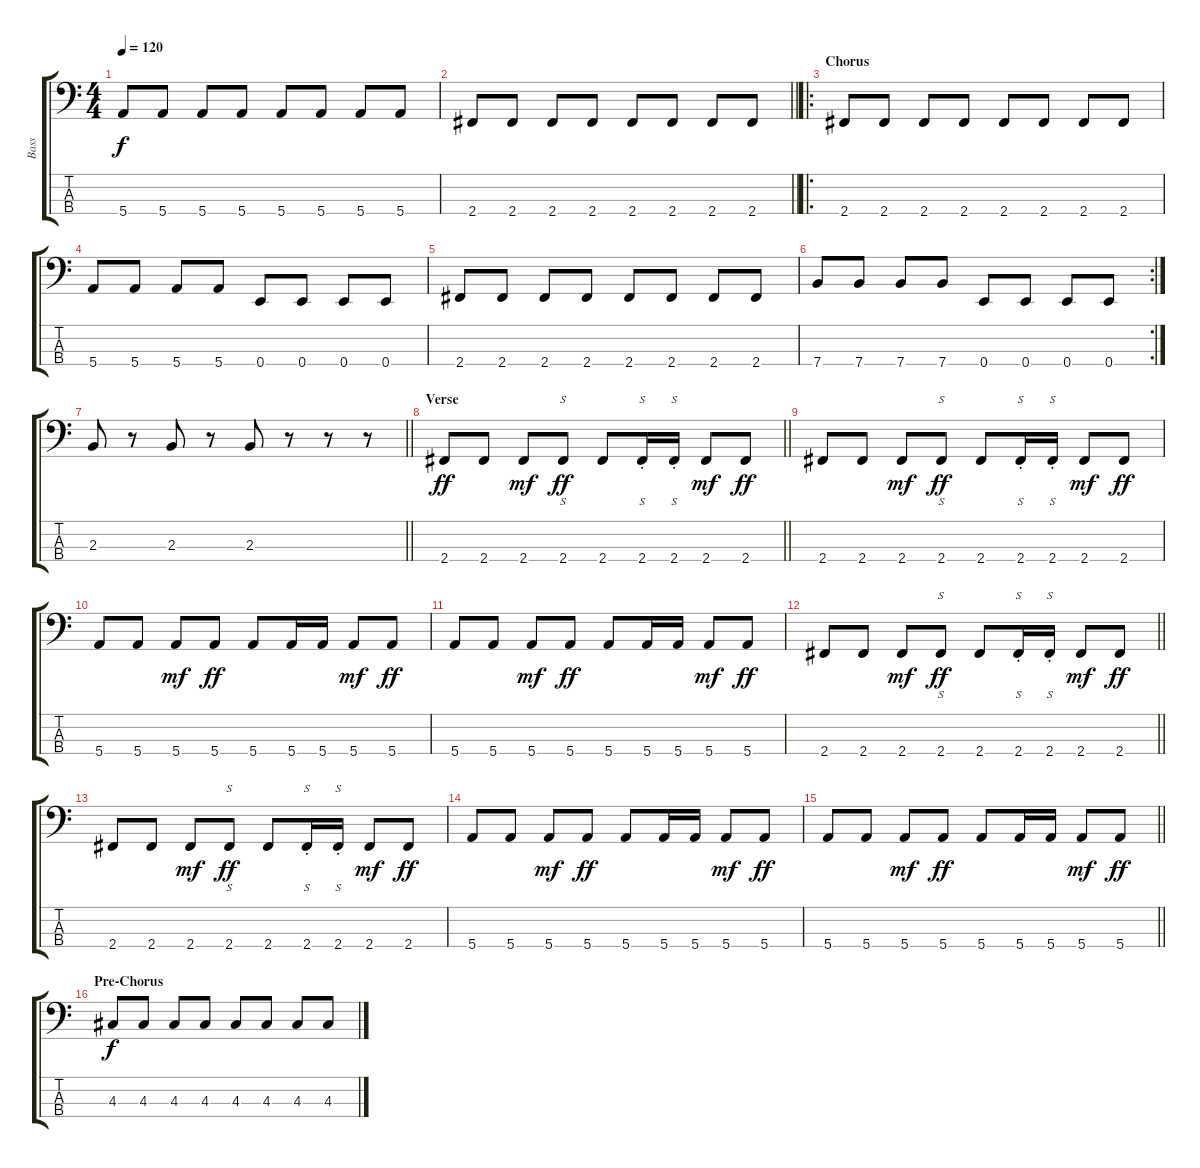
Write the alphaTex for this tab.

\track ("Bass" "Bass") {instrument electricbasspick}
\staff {score tabs}
\tuning (G2 D2 A1 E1) {hide}
\ts (4 4)
\tempo 120
\clef f4
\ks c
5.4.8{dy f} 5.4.8 5.4.8 5.4.8 5.4.8 5.4.8 5.4.8 5.4.8 |
\barLineRight lightlight
2.4.8 2.4.8 2.4.8 2.4.8 2.4.8 2.4.8 2.4.8 2.4.8 |
\ro
\section ("" "Chorus")
2.4.8 2.4.8 2.4.8 2.4.8 2.4.8 2.4.8 2.4.8 2.4.8 |
5.4.8 5.4.8 5.4.8 5.4.8 0.4.8 0.4.8 0.4.8 0.4.8 |
2.4.8 2.4.8 2.4.8 2.4.8 2.4.8 2.4.8 2.4.8 2.4.8 |
\rc 2
7.4.8 7.4.8 7.4.8 7.4.8 0.4.8 0.4.8 0.4.8 0.4.8 |
\barLineRight lightlight
2.3.8 r.8 2.3.8 r.8 2.3.8 r.8 r.8 r.8 |
\section ("" "Verse")
\barLineRight lightlight
2.4.8{dy ff} 2.4.8 2.4.8{dy mf} 2.4.8{s dy ff} 2.4.8 2.4{st}.16{s} 2.4{st}.16{s} 2.4.8{dy mf} 2.4.8{dy ff} |
2.4.8 2.4.8 2.4.8{dy mf} 2.4.8{s dy ff} 2.4.8 2.4{st}.16{s} 2.4{st}.16{s} 2.4.8{dy mf} 2.4.8{dy ff} |
5.4.8 5.4.8 5.4.8{dy mf} 5.4.8{dy ff} 5.4.8 5.4.16 5.4.16 5.4.8{dy mf} 5.4.8{dy ff} |
5.4.8 5.4.8 5.4.8{dy mf} 5.4.8{dy ff} 5.4.8 5.4.16 5.4.16 5.4.8{dy mf} 5.4.8{dy ff} |
\barLineRight lightlight
2.4.8 2.4.8 2.4.8{dy mf} 2.4.8{s dy ff} 2.4.8 2.4{st}.16{s} 2.4{st}.16{s} 2.4.8{dy mf} 2.4.8{dy ff} |
2.4.8 2.4.8 2.4.8{dy mf} 2.4.8{s dy ff} 2.4.8 2.4{st}.16{s} 2.4{st}.16{s} 2.4.8{dy mf} 2.4.8{dy ff} |
5.4.8 5.4.8 5.4.8{dy mf} 5.4.8{dy ff} 5.4.8 5.4.16 5.4.16 5.4.8{dy mf} 5.4.8{dy ff} |
\barLineRight lightlight
5.4.8 5.4.8 5.4.8{dy mf} 5.4.8{dy ff} 5.4.8 5.4.16 5.4.16 5.4.8{dy mf} 5.4.8{dy ff} |
\section ("" "Pre-Chorus")
4.3.8{dy f} 4.3.8 4.3.8 4.3.8 4.3.8 4.3.8 4.3.8 4.3.8
